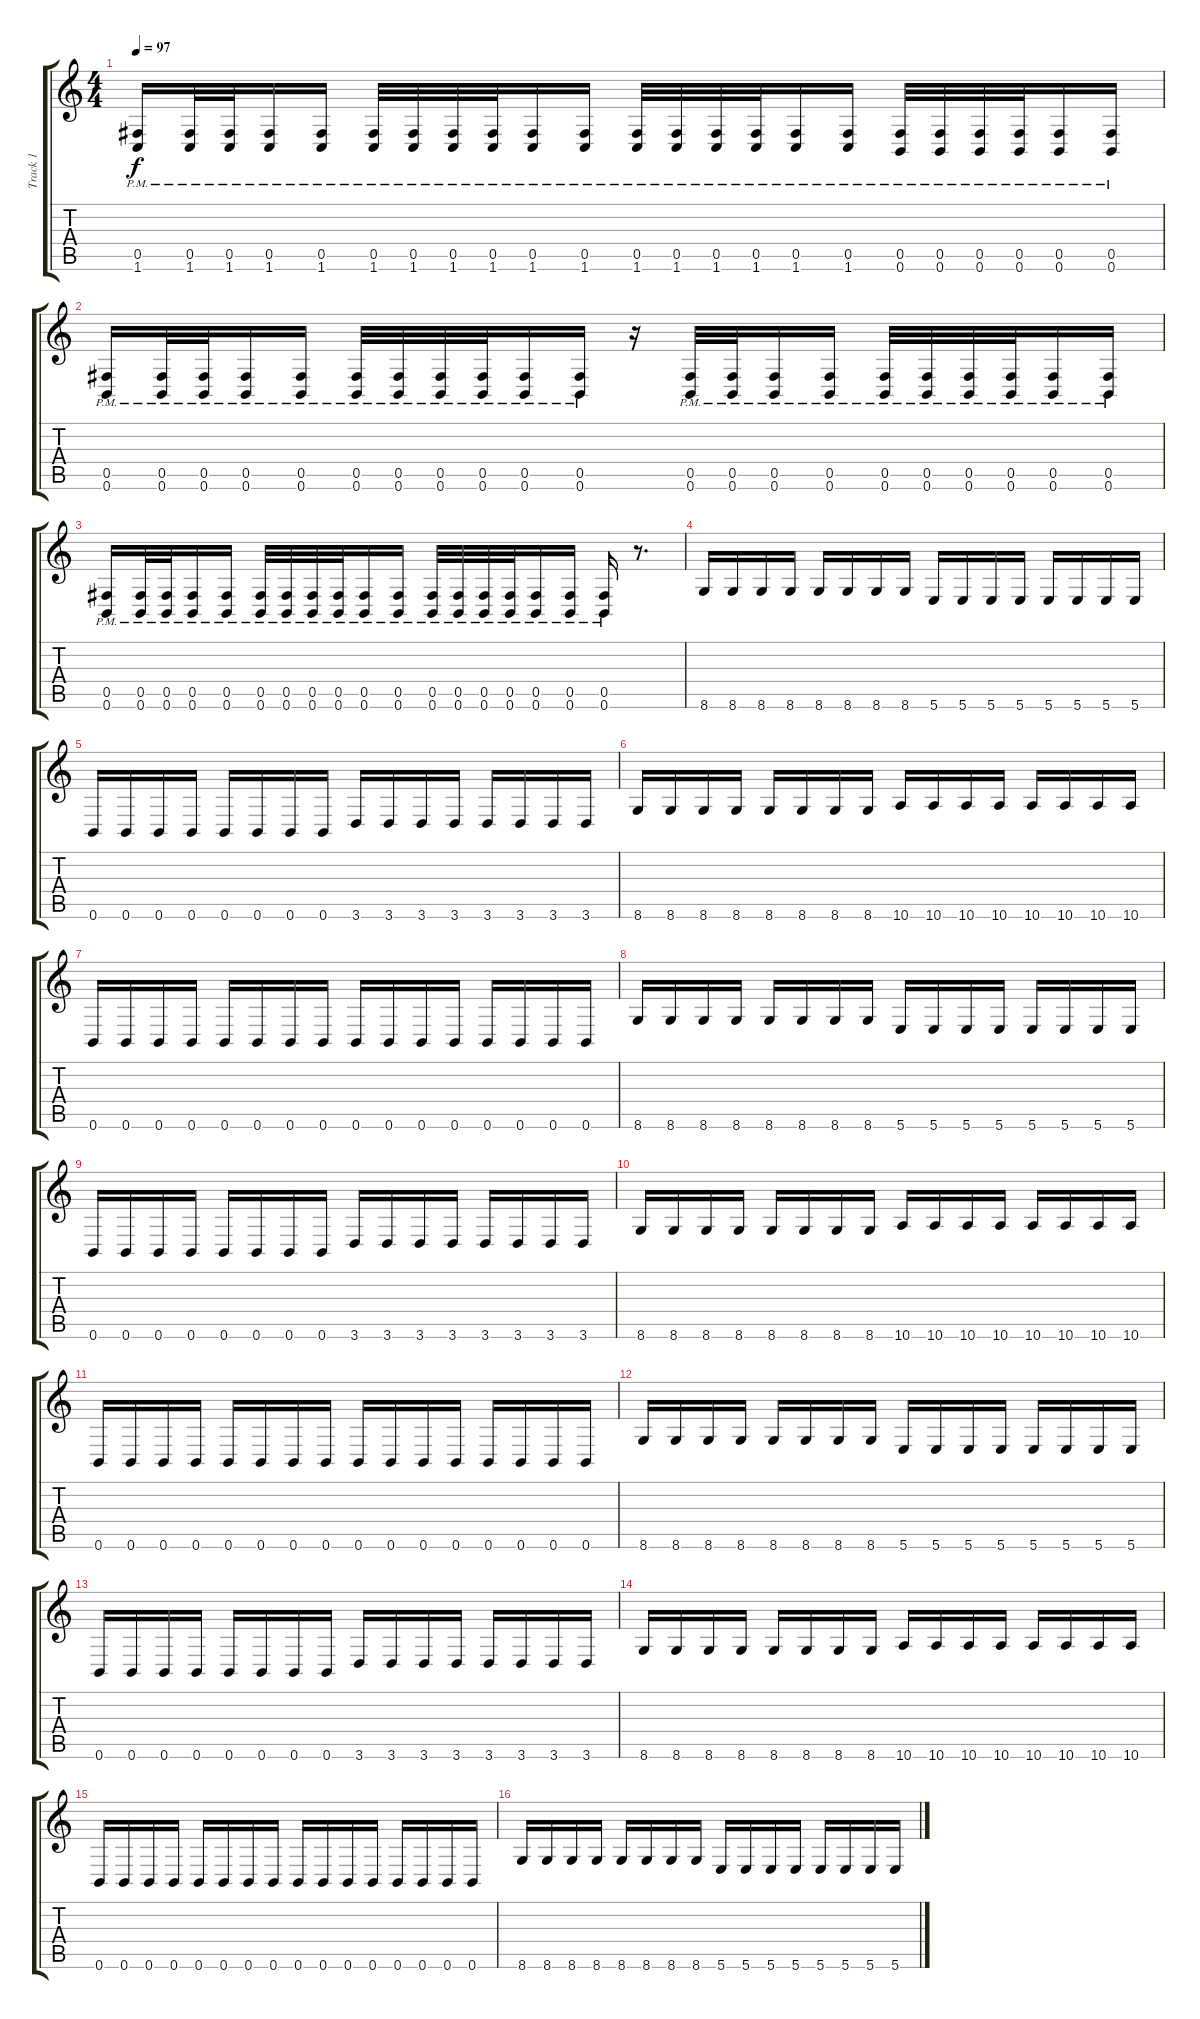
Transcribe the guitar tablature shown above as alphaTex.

\track ("Track 1" "Track 1") {instrument distortionguitar}
\staff {score tabs}
\tuning (Db4 Ab3 E3 B2 Gb2 B1) {hide}
\ts (4 4)
\tempo 97
\clef g2
\ks c
(0.5{pm} 1.6{pm}).16{dy f} (0.5{pm} 1.6{pm}).32 (0.5{pm} 1.6{pm}).32 (0.5{pm} 1.6{pm}).16 (0.5{pm} 1.6{pm}).16 (0.5{pm} 1.6{pm}).32 (0.5{pm} 1.6{pm}).32 (0.5{pm} 1.6{pm}).32 (0.5{pm} 1.6{pm}).32 (0.5{pm} 1.6{pm}).16 (0.5{pm} 1.6{pm}).16 (0.5{pm} 1.6{pm}).32 (0.5{pm} 1.6{pm}).32 (0.5{pm} 1.6{pm}).32 (0.5{pm} 1.6{pm}).32 (0.5{pm} 1.6{pm}).16 (0.5{pm} 1.6{pm}).16 (0.5{pm} 0.6{pm}).32 (0.5{pm} 0.6{pm}).32 (0.5{pm} 0.6{pm}).32 (0.5{pm} 0.6{pm}).32 (0.5{pm} 0.6{pm}).16 (0.5{pm} 0.6{pm}).16 |
(0.5{pm} 0.6{pm}).16 (0.5{pm} 0.6{pm}).32 (0.5{pm} 0.6{pm}).32 (0.5{pm} 0.6{pm}).16 (0.5{pm} 0.6{pm}).16 (0.5{pm} 0.6{pm}).32 (0.5{pm} 0.6{pm}).32 (0.5{pm} 0.6{pm}).32 (0.5{pm} 0.6{pm}).32 (0.5{pm} 0.6{pm}).16 (0.5{pm} 0.6{pm}).16 r.16 (0.5{pm} 0.6{pm}).32 (0.5{pm} 0.6{pm}).32 (0.5{pm} 0.6{pm}).16 (0.5{pm} 0.6{pm}).16 (0.5{pm} 0.6{pm}).32 (0.5{pm} 0.6{pm}).32 (0.5{pm} 0.6{pm}).32 (0.5{pm} 0.6{pm}).32 (0.5{pm} 0.6{pm}).16 (0.5{pm} 0.6{pm}).16 |
(0.5{pm} 0.6{pm}).16 (0.5{pm} 0.6{pm}).32 (0.5{pm} 0.6{pm}).32 (0.5{pm} 0.6{pm}).16 (0.5{pm} 0.6{pm}).16 (0.5{pm} 0.6{pm}).32 (0.5{pm} 0.6{pm}).32 (0.5{pm} 0.6{pm}).32 (0.5{pm} 0.6{pm}).32 (0.5{pm} 0.6{pm}).16 (0.5{pm} 0.6{pm}).16 (0.5{pm} 0.6{pm}).32 (0.5{pm} 0.6{pm}).32 (0.5{pm} 0.6{pm}).32 (0.5{pm} 0.6{pm}).32 (0.5{pm} 0.6{pm}).16 (0.5{pm} 0.6{pm}).16 (0.5{pm} 0.6{pm}).16 r.8{d} |
8.6.16 8.6.16 8.6.16 8.6.16 8.6.16 8.6.16 8.6.16 8.6.16 5.6.16 5.6.16 5.6.16 5.6.16 5.6.16 5.6.16 5.6.16 5.6.16 |
0.6.16 0.6.16 0.6.16 0.6.16 0.6.16 0.6.16 0.6.16 0.6.16 3.6.16 3.6.16 3.6.16 3.6.16 3.6.16 3.6.16 3.6.16 3.6.16 |
8.6.16 8.6.16 8.6.16 8.6.16 8.6.16 8.6.16 8.6.16 8.6.16 10.6.16 10.6.16 10.6.16 10.6.16 10.6.16 10.6.16 10.6.16 10.6.16 |
0.6.16 0.6.16 0.6.16 0.6.16 0.6.16 0.6.16 0.6.16 0.6.16 0.6.16 0.6.16 0.6.16 0.6.16 0.6.16 0.6.16 0.6.16 0.6.16 |
8.6.16 8.6.16 8.6.16 8.6.16 8.6.16 8.6.16 8.6.16 8.6.16 5.6.16 5.6.16 5.6.16 5.6.16 5.6.16 5.6.16 5.6.16 5.6.16 |
0.6.16 0.6.16 0.6.16 0.6.16 0.6.16 0.6.16 0.6.16 0.6.16 3.6.16 3.6.16 3.6.16 3.6.16 3.6.16 3.6.16 3.6.16 3.6.16 |
8.6.16 8.6.16 8.6.16 8.6.16 8.6.16 8.6.16 8.6.16 8.6.16 10.6.16 10.6.16 10.6.16 10.6.16 10.6.16 10.6.16 10.6.16 10.6.16 |
0.6.16 0.6.16 0.6.16 0.6.16 0.6.16 0.6.16 0.6.16 0.6.16 0.6.16 0.6.16 0.6.16 0.6.16 0.6.16 0.6.16 0.6.16 0.6.16 |
8.6.16 8.6.16 8.6.16 8.6.16 8.6.16 8.6.16 8.6.16 8.6.16 5.6.16 5.6.16 5.6.16 5.6.16 5.6.16 5.6.16 5.6.16 5.6.16 |
0.6.16 0.6.16 0.6.16 0.6.16 0.6.16 0.6.16 0.6.16 0.6.16 3.6.16 3.6.16 3.6.16 3.6.16 3.6.16 3.6.16 3.6.16 3.6.16 |
8.6.16 8.6.16 8.6.16 8.6.16 8.6.16 8.6.16 8.6.16 8.6.16 10.6.16 10.6.16 10.6.16 10.6.16 10.6.16 10.6.16 10.6.16 10.6.16 |
0.6.16 0.6.16 0.6.16 0.6.16 0.6.16 0.6.16 0.6.16 0.6.16 0.6.16 0.6.16 0.6.16 0.6.16 0.6.16 0.6.16 0.6.16 0.6.16 |
8.6.16 8.6.16 8.6.16 8.6.16 8.6.16 8.6.16 8.6.16 8.6.16 5.6.16 5.6.16 5.6.16 5.6.16 5.6.16 5.6.16 5.6.16 5.6.16
